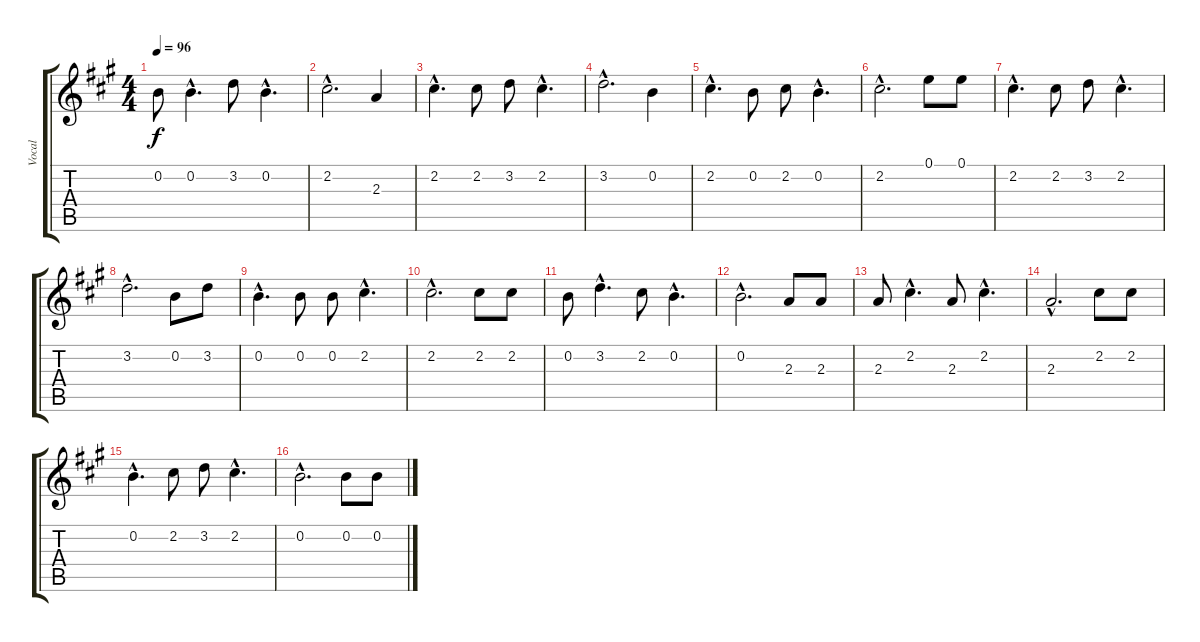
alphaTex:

\track ("Vocal" "Vocal") {instrument acousticguitarsteel}
\staff {score tabs}
\tuning (E4 B3 G3 D3 A2 E2) {hide}
\ts (4 4)
\tempo 96
\clef g2
\ks a
0.2.8{dy f} 0.2{hac}.4{d} 3.2.8 0.2{hac}.4{d} |
2.2{hac}.2{d} 2.3.4 |
2.2{hac}.4{d} 2.2.8 3.2.8 2.2{hac}.4{d} |
3.2{hac}.2{d} 0.2.4 |
2.2{hac}.4{d} 0.2.8 2.2.8 0.2{hac}.4{d} |
2.2{hac}.2{d} 0.1.8 0.1.8 |
2.2{hac}.4{d} 2.2.8 3.2.8 2.2{hac}.4{d} |
3.2{hac}.2{d} 0.2.8 3.2.8 |
0.2{hac}.4{d} 0.2.8 0.2.8 2.2{hac}.4{d} |
2.2{hac}.2{d} 2.2.8 2.2.8 |
0.2.8 3.2{hac}.4{d} 2.2.8 0.2{hac}.4{d} |
0.2{hac}.2{d} 2.3.8 2.3.8 |
2.3.8 2.2{hac}.4{d} 2.3.8 2.2{hac}.4{d} |
2.3{hac}.2{d} 2.2.8 2.2.8 |
0.2{hac}.4{d} 2.2.8 3.2.8 2.2{hac}.4{d} |
0.2{hac}.2{d} 0.2.8 0.2.8
